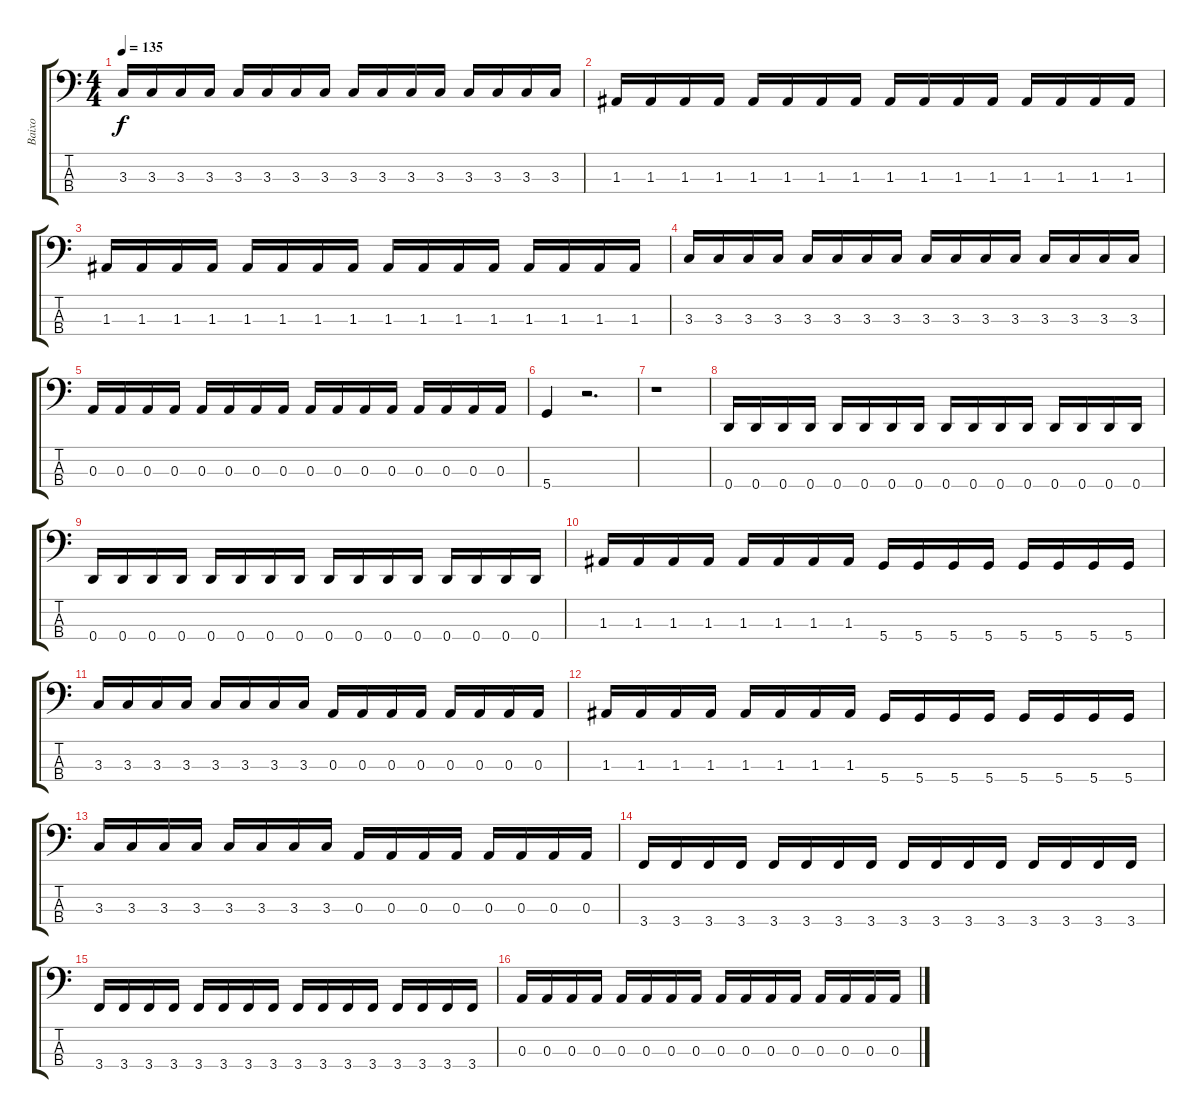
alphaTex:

\track ("Baixo" "Baixo") {instrument electricbasspick}
\staff {score tabs}
\tuning (G2 D2 A1 D1) {hide}
\ts (4 4)
\tempo 135
\clef f4
\ks c
3.3.16{dy f} 3.3.16 3.3.16 3.3.16 3.3.16 3.3.16 3.3.16 3.3.16 3.3.16 3.3.16 3.3.16 3.3.16 3.3.16 3.3.16 3.3.16 3.3.16 |
1.3.16 1.3.16 1.3.16 1.3.16 1.3.16 1.3.16 1.3.16 1.3.16 1.3.16 1.3.16 1.3.16 1.3.16 1.3.16 1.3.16 1.3.16 1.3.16 |
1.3.16 1.3.16 1.3.16 1.3.16 1.3.16 1.3.16 1.3.16 1.3.16 1.3.16 1.3.16 1.3.16 1.3.16 1.3.16 1.3.16 1.3.16 1.3.16 |
3.3.16 3.3.16 3.3.16 3.3.16 3.3.16 3.3.16 3.3.16 3.3.16 3.3.16 3.3.16 3.3.16 3.3.16 3.3.16 3.3.16 3.3.16 3.3.16 |
0.3.16 0.3.16 0.3.16 0.3.16 0.3.16 0.3.16 0.3.16 0.3.16 0.3.16 0.3.16 0.3.16 0.3.16 0.3.16 0.3.16 0.3.16 0.3.16 |
5.4.4 r.2{d} |
r.1 |
0.4.16 0.4.16 0.4.16 0.4.16 0.4.16 0.4.16 0.4.16 0.4.16 0.4.16 0.4.16 0.4.16 0.4.16 0.4.16 0.4.16 0.4.16 0.4.16 |
0.4.16 0.4.16 0.4.16 0.4.16 0.4.16 0.4.16 0.4.16 0.4.16 0.4.16 0.4.16 0.4.16 0.4.16 0.4.16 0.4.16 0.4.16 0.4.16 |
1.3.16 1.3.16 1.3.16 1.3.16 1.3.16 1.3.16 1.3.16 1.3.16 5.4.16 5.4.16 5.4.16 5.4.16 5.4.16 5.4.16 5.4.16 5.4.16 |
3.3.16 3.3.16 3.3.16 3.3.16 3.3.16 3.3.16 3.3.16 3.3.16 0.3.16 0.3.16 0.3.16 0.3.16 0.3.16 0.3.16 0.3.16 0.3.16 |
1.3.16 1.3.16 1.3.16 1.3.16 1.3.16 1.3.16 1.3.16 1.3.16 5.4.16 5.4.16 5.4.16 5.4.16 5.4.16 5.4.16 5.4.16 5.4.16 |
3.3.16 3.3.16 3.3.16 3.3.16 3.3.16 3.3.16 3.3.16 3.3.16 0.3.16 0.3.16 0.3.16 0.3.16 0.3.16 0.3.16 0.3.16 0.3.16 |
3.4.16 3.4.16 3.4.16 3.4.16 3.4.16 3.4.16 3.4.16 3.4.16 3.4.16 3.4.16 3.4.16 3.4.16 3.4.16 3.4.16 3.4.16 3.4.16 |
3.4.16 3.4.16 3.4.16 3.4.16 3.4.16 3.4.16 3.4.16 3.4.16 3.4.16 3.4.16 3.4.16 3.4.16 3.4.16 3.4.16 3.4.16 3.4.16 |
0.3.16 0.3.16 0.3.16 0.3.16 0.3.16 0.3.16 0.3.16 0.3.16 0.3.16 0.3.16 0.3.16 0.3.16 0.3.16 0.3.16 0.3.16 0.3.16
